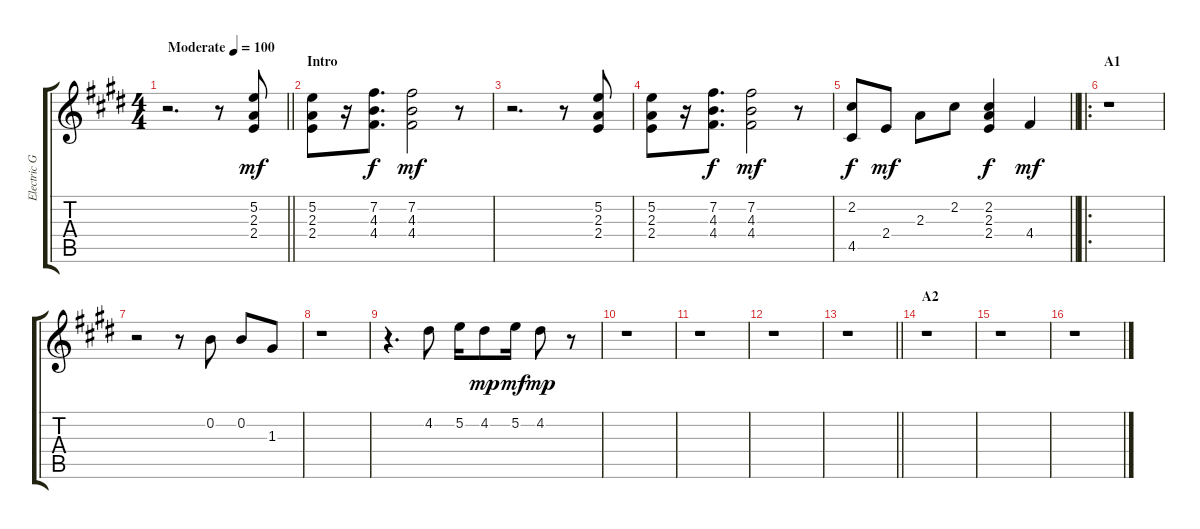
\track ("Electric Guitar" "Electric G") {instrument electricguitarclean}
\staff {score tabs}
\tuning (E4 B3 G3 D3 A2 E2) {hide}
\ts (4 4)
\tempo (100 "Moderate")
\clef g2
\barLineRight lightlight
\ks e
r.2{d dy mf instrument electricguitarclean} r.8 (5.2 2.3 2.4).8 |
\section ("" "Intro")
(5.2 2.3 2.4).8 r.16 (7.2 4.3 4.4).8{d dy f} (7.2 4.3 4.4).2{dy mf} r.8 |
r.2{d} r.8 (5.2 2.3 2.4).8 |
(5.2 2.3 2.4).8 r.16 (7.2 4.3 4.4).8{d dy f} (7.2 4.3 4.4).2{dy mf} r.8 |
\barLineRight lightlight
(2.2 4.5).8{dy f} 2.4.8{dy mf} 2.3.8 2.2.8 (2.2 2.3 2.4).4{dy f} 4.4.4{dy mf} |
\ro
\section ("" "A1")
r.1 |
r.2 r.8 0.2.8 0.2.8 1.3.8 |
r.1 |
r.4{d} 4.2.8 5.2.16 4.2.8{dy mp} 5.2.16{dy mf} 4.2.8{dy mp} r.8 |
r.1 |
r.1 |
r.1 |
\barLineRight lightlight
r.1 |
\section ("" "A2")
r.1 |
r.1 |
r.1
